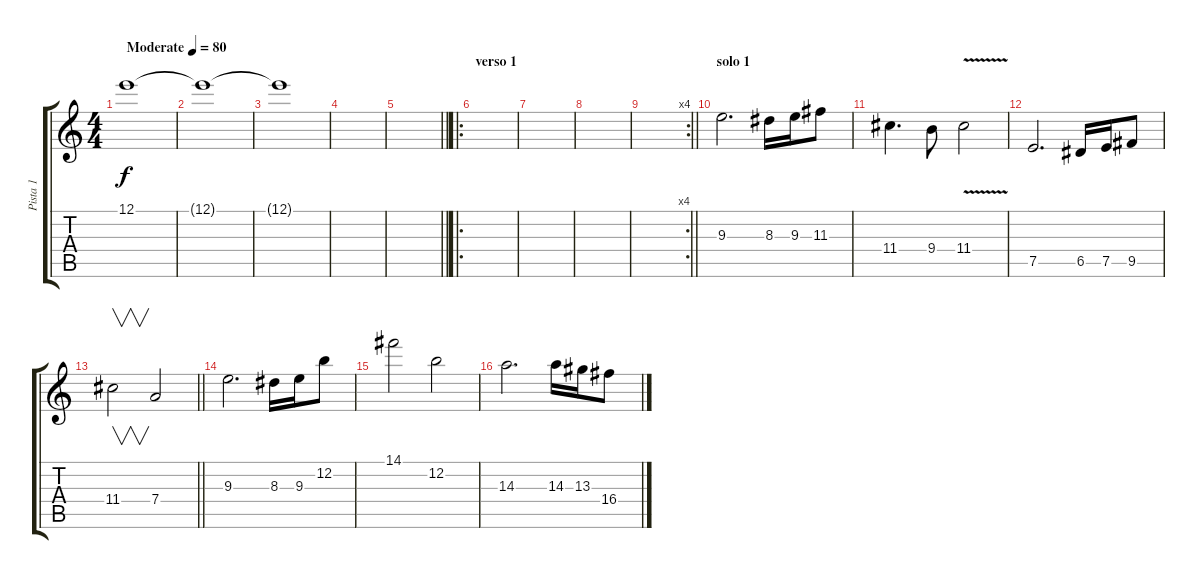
\track ("Pista 1" "Pista 1") {instrument distortionguitar}
\staff {score tabs}
\tuning (E4 B3 G3 D3 A2 E2) {hide}
\ts (4 4)
\tempo (80 "Moderate")
\clef g2
\ks c
12.1.1{dy f instrument distortionguitar} |
12.1{t}.1 |
12.1{t}.1 |
|
\barLineRight lightlight
|
\ro
\section ("" "verso 1")
|
|
|
\rc 4
\barLineRight lightlight
|
\section ("" "solo 1")
9.3.2{d volume 9} 8.3.16 9.3.16 11.3.8 |
11.4.4{d} 9.4.8 11.4{v}.2 |
7.5.2{d volume 9} 6.5.16 7.5.16 9.5.8 |
\barLineRight lightlight
11.4.2{v} 7.4.2 |
\section ("" "")
9.3.2{d volume 9} 8.3.16 9.3.16 12.2.8 |
14.1.2 12.2.2 |
14.3.2{d} 14.3.16 13.3.16 16.4.8
